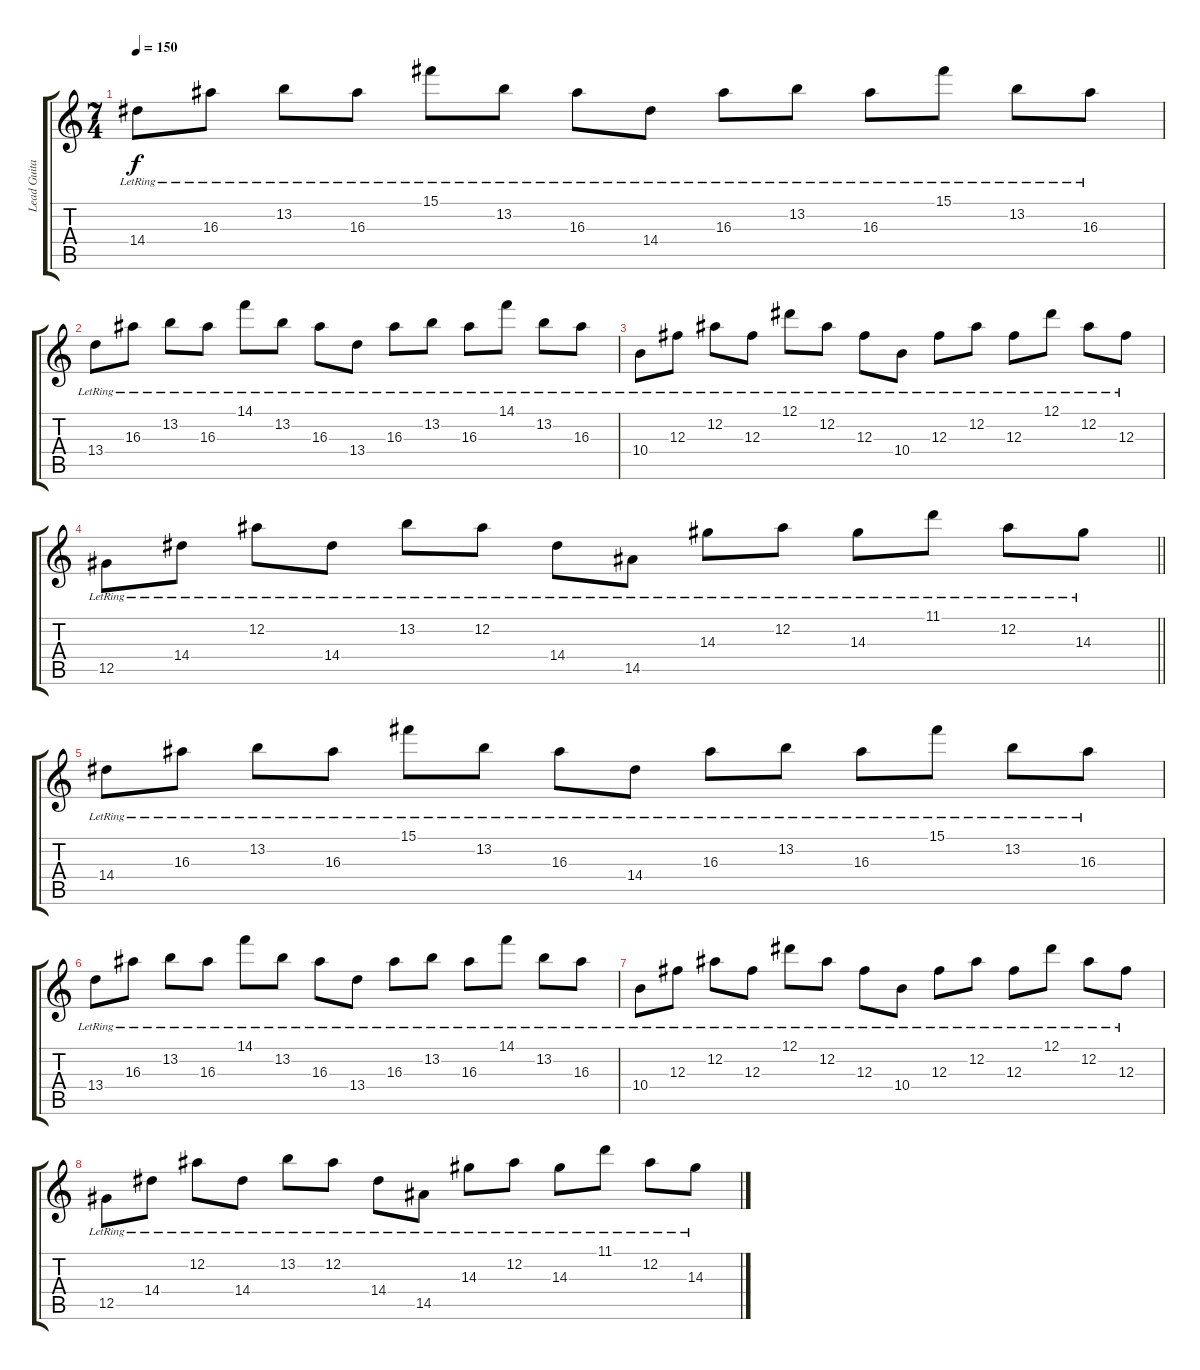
\track ("Lead Guitar #1" "Lead Guita") {instrument electricguitarjazz}
\staff {score tabs}
\tuning (Eb4 Bb3 Gb3 Db3 Ab2 Eb2) {hide}
\ts (7 4)
\tempo 150
\clef g2
\ks c
14.4{lr}.8{dy f} 16.3{lr}.8 13.2{lr}.8 16.3{lr}.8 15.1{lr}.8 13.2{lr}.8 16.3{lr}.8 14.4{lr}.8 16.3{lr}.8 13.2{lr}.8 16.3{lr}.8 15.1{lr}.8 13.2{lr}.8 16.3{lr}.8 |
13.4{lr}.8 16.3{lr}.8 13.2{lr}.8 16.3{lr}.8 14.1{lr}.8 13.2{lr}.8 16.3{lr}.8 13.4{lr}.8 16.3{lr}.8 13.2{lr}.8 16.3{lr}.8 14.1{lr}.8 13.2{lr}.8 16.3{lr}.8 |
10.4{lr}.8 12.3{lr}.8 12.2{lr}.8 12.3{lr}.8 12.1{lr}.8 12.2{lr}.8 12.3{lr}.8 10.4{lr}.8 12.3{lr}.8 12.2{lr}.8 12.3{lr}.8 12.1{lr}.8 12.2{lr}.8 12.3{lr}.8 |
\barLineRight lightlight
12.5{lr}.8 14.4{lr}.8 12.2{lr}.8 14.4{lr}.8 13.2{lr}.8 12.2{lr}.8 14.4{lr}.8 14.5{lr}.8 14.3{lr}.8 12.2{lr}.8 14.3{lr}.8 11.1{lr}.8 12.2{lr}.8 14.3{lr}.8 |
\section ("" "")
14.4{lr}.8 16.3{lr}.8 13.2{lr}.8 16.3{lr}.8 15.1{lr}.8 13.2{lr}.8 16.3{lr}.8 14.4{lr}.8 16.3{lr}.8 13.2{lr}.8 16.3{lr}.8 15.1{lr}.8 13.2{lr}.8 16.3{lr}.8 |
13.4{lr}.8 16.3{lr}.8 13.2{lr}.8 16.3{lr}.8 14.1{lr}.8 13.2{lr}.8 16.3{lr}.8 13.4{lr}.8 16.3{lr}.8 13.2{lr}.8 16.3{lr}.8 14.1{lr}.8 13.2{lr}.8 16.3{lr}.8 |
10.4{lr}.8 12.3{lr}.8 12.2{lr}.8 12.3{lr}.8 12.1{lr}.8 12.2{lr}.8 12.3{lr}.8 10.4{lr}.8 12.3{lr}.8 12.2{lr}.8 12.3{lr}.8 12.1{lr}.8 12.2{lr}.8 12.3{lr}.8 |
12.5{lr}.8 14.4{lr}.8 12.2{lr}.8 14.4{lr}.8 13.2{lr}.8 12.2{lr}.8 14.4{lr}.8 14.5{lr}.8 14.3{lr}.8 12.2{lr}.8 14.3{lr}.8 11.1{lr}.8 12.2{lr}.8 14.3{lr}.8
